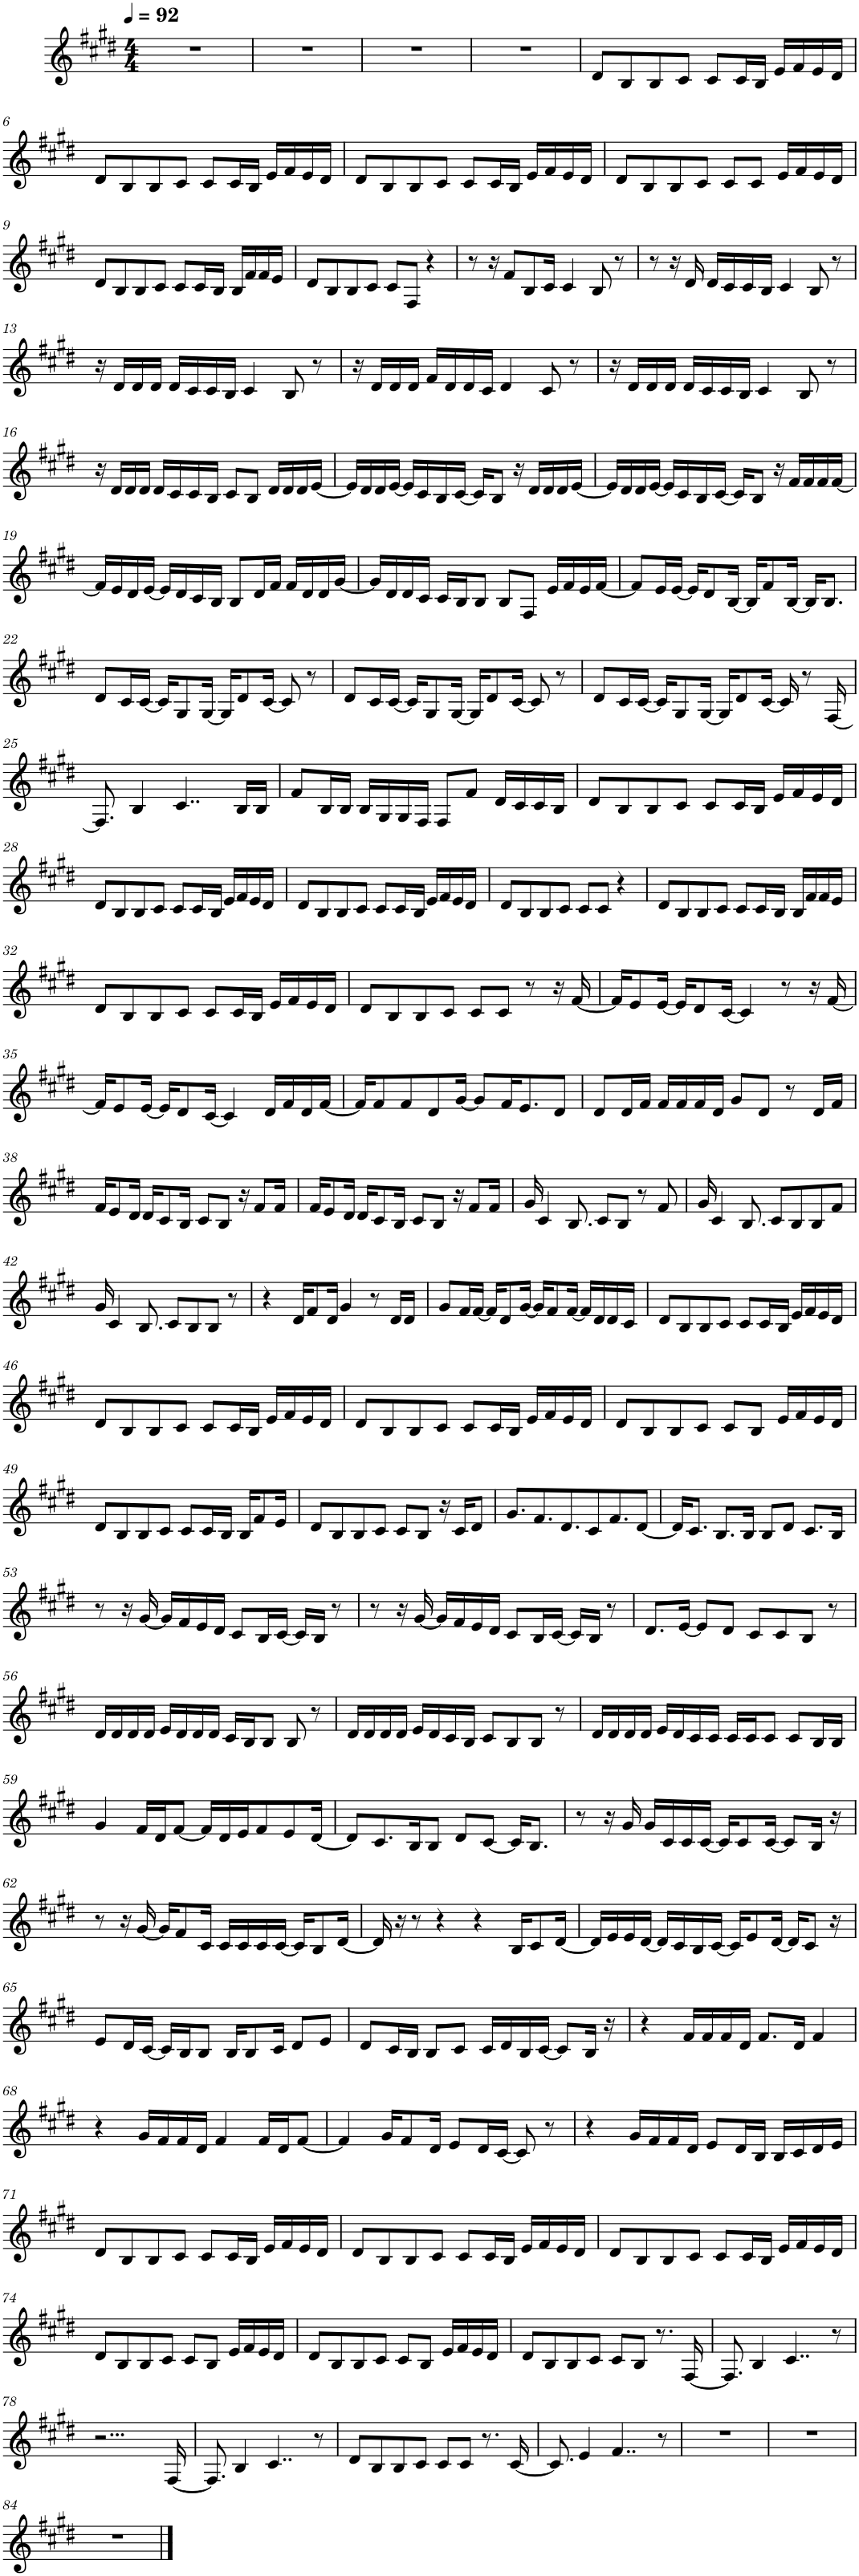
**kern
*part1
*staff1
*I"Piano, FL Keys 8
*I'Pno.
*clefG2
*k[f#c#g#d#]
*M4/4
*MM92
=1
1r
=2
1r
=3
1r
=4
1r
=5
8d#/L
8B/
8B/
8c#/J
8c#/L
16c#/L
16B/JJ
16e/LL
16f#/
16e/
16d#/JJ
!!LO:LB:g=z
=6
8d#/L
8B/
8B/
8c#/J
8c#/L
16c#/L
16B/JJ
16e/LL
16f#/
16e/
16d#/JJ
=7
8d#/L
8B/
8B/
8c#/J
8c#/L
16c#/L
16B/JJ
16e/LL
16f#/
16e/
16d#/JJ
=8
8d#/L
8B/
8B/
8c#/J
8c#/L
8c#/J
16e/LL
16f#/
16e/
16d#/JJ
!!LO:LB:g=z
=9
8d#/L
8B/
8B/
8c#/J
8c#/L
16c#/L
16B/JJ
16B/LL
16f#/
16f#/
16e/JJ
=10
8d#/L
8B/
8B/
8c#/J
8c#/L
8F#/J
4r
=11
8r
16r
8f#/L
8B/
16c#/Jk
4c#/
8B/
8r
=12
8r
16r
16d#/
16d#/LL
16c#/
16c#/
16B/JJ
4c#/
8B/
8r
!!LO:LB:g=z
=13
16r
16d#/LL
16d#/
16d#/JJ
16d#/LL
16c#/
16c#/
16B/JJ
4c#/
8B/
8r
=14
16r
16d#/LL
16d#/
16d#/JJ
16f#/LL
16d#/
16d#/
16c#/JJ
4d#/
8c#/
8r
=15
16r
16d#/LL
16d#/
16d#/JJ
16d#/LL
16c#/
16c#/
16B/JJ
4c#/
8B/
8r
!!LO:LB:g=z
=16
16r
16d#/LL
16d#/
16d#/JJ
16d#/LL
16c#/
16c#/
16B/JJ
8c#/L
8B/J
16d#/LL
16d#/
16d#/
[16e/JJ
=17
16e/LL]
16d#/
16d#/
[16e/JJ
16e/LL]
16c#/
16B/
[16c#/JJ
16c#/KL]
8B/J
16r
16d#/LL
16d#/
16d#/
[16e/JJ
=18
16e/LL]
16d#/
16d#/
[16e/JJ
16e/LL]
16c#/
16B/
[16c#/JJ
16c#/KL]
8B/J
16r
16f#/LL
16f#/
16f#/
[16f#/JJ
!!LO:LB:g=z
=19
16f#/LL]
16e/
16d#/
[16e/JJ
16e/LL]
16d#/
16c#/
16B/JJ
8B/L
16d#/L
16f#/JJ
16f#/LL
16d#/
16d#/
[16g#/JJ
=20
16g#/LL]
16d#/
16d#/
16c#/JJ
16c#/LL
16B/J
8B/J
8B/L
8F#/J
16e/LL
16f#/
16e/
[16f#/JJ
=21
8f#/L]
16e/L
[16e/JJ
16e/KL]
8d#/
[16B/Jk
16B/KL]
8f#/
[16B/Jk
16B/KL]
8.B/J
!!LO:LB:g=z
=22
8d#/L
16c#/L
[16c#/JJ
16c#/KL]
8G#/
[16G#/Jk
16G#/KL]
8d#/
[16c#/Jk
8c#/]
8r
=23
8d#/L
16c#/L
[16c#/JJ
16c#/KL]
8G#/
[16G#/Jk
16G#/KL]
8d#/
[16c#/Jk
8c#/]
8r
=24
8d#/L
16c#/L
[16c#/JJ
16c#/KL]
8G#/
[16G#/Jk
16G#/KL]
8d#/
[16c#/Jk
16c#/]
8r
[16F#/
!!LO:LB:g=z
=25
8.F#/]
4B/
4..c#/
16B/LL
16B/JJ
=26
8f#/L
16B/L
16B/JJ
16B/LL
16G#/
16G#/
16F#/JJ
8F#/L
8f#/J
16d#/LL
16c#/
16c#/
16B/JJ
=27
8d#/L
8B/
8B/
8c#/J
8c#/L
16c#/L
16B/JJ
16e/LL
16f#/
16e/
16d#/JJ
!!LO:LB:g=z
=28
8d#/L
8B/
8B/
8c#/J
8c#/L
16c#/L
16B/JJ
16e/LL
16f#/
16e/
16d#/JJ
=29
8d#/L
8B/
8B/
8c#/J
8c#/L
16c#/L
16B/JJ
16e/LL
16f#/
16e/
16d#/JJ
=30
8d#/L
8B/
8B/
8c#/J
8c#/L
8c#/J
4r
=31
8d#/L
8B/
8B/
8c#/J
8c#/L
16c#/L
16B/JJ
16B/LL
16f#/
16f#/
16e/JJ
!!LO:LB:g=z
=32
8d#/L
8B/
8B/
8c#/J
8c#/L
16c#/L
16B/JJ
16e/LL
16f#/
16e/
16d#/JJ
=33
8d#/L
8B/
8B/
8c#/J
8c#/L
8c#/J
8r
16r
[16f#/
=34
16f#/KL]
8e/
[16e/Jk
16e/KL]
8d#/
[16c#/Jk
4c#/]
8r
16r
[16f#/
!!LO:LB:g=z
=35
16f#/KL]
8e/
[16e/Jk
16e/KL]
8d#/
[16c#/Jk
4c#/]
16d#/LL
16f#/
16d#/
[16f#/JJ
=36
16f#/KL]
8f#/
8f#/
8d#/
[16g#/Jk
8g#/L]
16f#/K
8.e/
8d#/J
=37
8d#/L
16d#/L
16f#/JJ
16f#/LL
16f#/
16f#/
16d#/JJ
8g#/L
8d#/J
8r
16d#/LL
16f#/JJ
!!LO:LB:g=z
=38
16f#/KL
8e/
16d#/Jk
16d#/KL
8c#/
16B/Jk
8c#/L
8B/J
16r
8f#/L
16f#/Jk
=39
16f#/KL
8e/
16d#/Jk
16d#/KL
8c#/
16B/Jk
8c#/L
8B/J
16r
8f#/L
16f#/Jk
=40
16g#/
4c#/
8.B/
8c#/L
8B/J
8r
8f#/
=41
16g#/
4c#/
8.B/
8c#/L
8B/
8B/
8f#/J
!!LO:LB:g=z
=42
16g#/
4c#/
8.B/
8c#/L
8B/
8B/J
8r
=43
4r
16d#/KL
8f#/
16d#/Jk
4g#/
8r
16d#/LL
16d#/JJ
=44
8g#/L
16f#/L
[16f#/JJ
16f#/KL]
8d#/
[16g#/Jk
16g#/KL]
8f#/
[16f#/Jk
16f#/LL]
16d#/
16d#/
16c#/JJ
=45
8d#/L
8B/
8B/
8c#/J
8c#/L
16c#/L
16B/JJ
16e/LL
16f#/
16e/
16d#/JJ
!!LO:LB:g=z
=46
8d#/L
8B/
8B/
8c#/J
8c#/L
16c#/L
16B/JJ
16e/LL
16f#/
16e/
16d#/JJ
=47
8d#/L
8B/
8B/
8c#/J
8c#/L
16c#/L
16B/JJ
16e/LL
16f#/
16e/
16d#/JJ
=48
8d#/L
8B/
8B/
8c#/J
8c#/L
8B/J
16e/LL
16f#/
16e/
16d#/JJ
!!LO:LB:g=z
=49
8d#/L
8B/
8B/
8c#/J
8c#/L
16c#/L
16B/JJ
16B/KL
8f#/
16e/Jk
=50
8d#/L
8B/
8B/
8c#/J
8c#/L
8B/J
16r
16c#/KL
8d#/J
=51
8.g#/L
8.f#/
8.d#/
8c#/
8.f#/
[8d#/J
=52
16d#/KL]
8.c#/J
8.B/L
16B/Jk
8B/L
8d#/J
8.c#/L
16B/Jk
!!LO:LB:g=z
=53
8r
16r
[16g#/
16g#/LL]
16f#/
16e/
16d#/JJ
8c#/L
16B/L
[16c#/JJ
16c#/LL]
16B/JJ
8r
=54
8r
16r
[16g#/
16g#/LL]
16f#/
16e/
16d#/JJ
8c#/L
16B/L
[16c#/JJ
16c#/LL]
16B/JJ
8r
=55
8.d#/L
[16e/Jk
8e/L]
8d#/J
8c#/L
8c#/
8B/J
8r
!!LO:LB:g=z
=56
16d#/LL
16d#/
16d#/
16d#/JJ
16e/LL
16d#/
16d#/
16d#/JJ
16c#/LL
16B/J
8B/J
8B/
8r
=57
16d#/LL
16d#/
16d#/
16d#/JJ
16e/LL
16d#/
16c#/
16B/JJ
8c#/L
8B/
8B/J
8r
=58
16d#/LL
16d#/
16d#/
16d#/JJ
16e/LL
16d#/
16c#/
16c#/JJ
16c#/LL
16c#/J
8c#/J
8c#/L
16B/L
16B/JJ
!!LO:LB:g=z
=59
4g#/
16f#/LL
16d#/J
[8f#/J
16f#/LL]
16d#/
16e/J
8f#/
8e/
[16d#/Jk
=60
8d#/L]
8.c#/
16B/K
8B/J
8d#/L
[8c#/J
16c#/KL]
8.B/J
=61
8r
16r
16g#/
16g#/LL
16c#/
16c#/
[16c#/JJ
16c#/KL]
8c#/
[16c#/Jk
8c#/L]
16B/Jk
16r
!!LO:LB:g=z
=62
8r
16r
[16g#/
16g#/KL]
8f#/
16c#/Jk
16c#/LL
16c#/
16c#/
[16c#/JJ
16c#/KL]
8B/
[16d#/Jk
=63
16d#/]
16r
8r
4r
4r
16B/KL
8c#/
[16d#/Jk
=64
16d#/LL]
16e/
16e/
[16d#/JJ
16d#/LL]
16c#/
16B/
[16c#/JJ
16c#/KL]
8e/
[16d#/Jk
16d#/KL]
8c#/J
16r
!!LO:LB:g=z
=65
8e/L
16d#/L
[16c#/JJ
16c#/LL]
16B/J
8B/J
16B/KL
8B/
16c#/Jk
8d#/L
8e/J
=66
8d#/L
16c#/L
16B/JJ
8B/L
8c#/J
16c#/LL
16d#/
16B/
[16c#/JJ
8c#/L]
16B/Jk
16r
=67
4r
16f#/LL
16f#/
16f#/
16d#/JJ
8.f#/L
16d#/Jk
4f#/
!!LO:LB:g=z
=68
4r
16g#/LL
16f#/
16f#/
16d#/JJ
4f#/
16f#/LL
16d#/J
[8f#/J
=69
4f#/]
16g#/KL
8f#/
16d#/Jk
8e/L
16d#/L
[16c#/JJ
8c#/]
8r
=70
4r
16g#/LL
16f#/
16f#/
16d#/JJ
8e/L
16d#/L
16B/JJ
16B/LL
16c#/
16d#/
16e/JJ
!!LO:LB:g=z
=71
8d#/L
8B/
8B/
8c#/J
8c#/L
16c#/L
16B/JJ
16e/LL
16f#/
16e/
16d#/JJ
=72
8d#/L
8B/
8B/
8c#/J
8c#/L
16c#/L
16B/JJ
16e/LL
16f#/
16e/
16d#/JJ
=73
8d#/L
8B/
8B/
8c#/J
8c#/L
16c#/L
16B/JJ
16e/LL
16f#/
16e/
16d#/JJ
!!LO:LB:g=z
=74
8d#/L
8B/
8B/
8c#/J
8c#/L
8B/J
16e/LL
16f#/
16e/
16d#/JJ
=75
8d#/L
8B/
8B/
8c#/J
8c#/L
8B/J
16e/LL
16f#/
16e/
16d#/JJ
=76
8d#/L
8B/
8B/
8c#/J
8c#/L
8B/J
8.r
[16F#/
=77
8.F#/]
4B/
4..c#/
8r
!!LO:LB:g=z
=78
2...r
[16F#/
=79
8.F#/]
4B/
4..c#/
8r
=80
8d#/L
8B/
8B/
8c#/J
8c#/L
8c#/J
8.r
[16c#/
=81
8.c#/]
4e/
4..f#/
8r
=82
1r
=83
1r
!!LO:LB:g=z
=84
1r
==
*-
